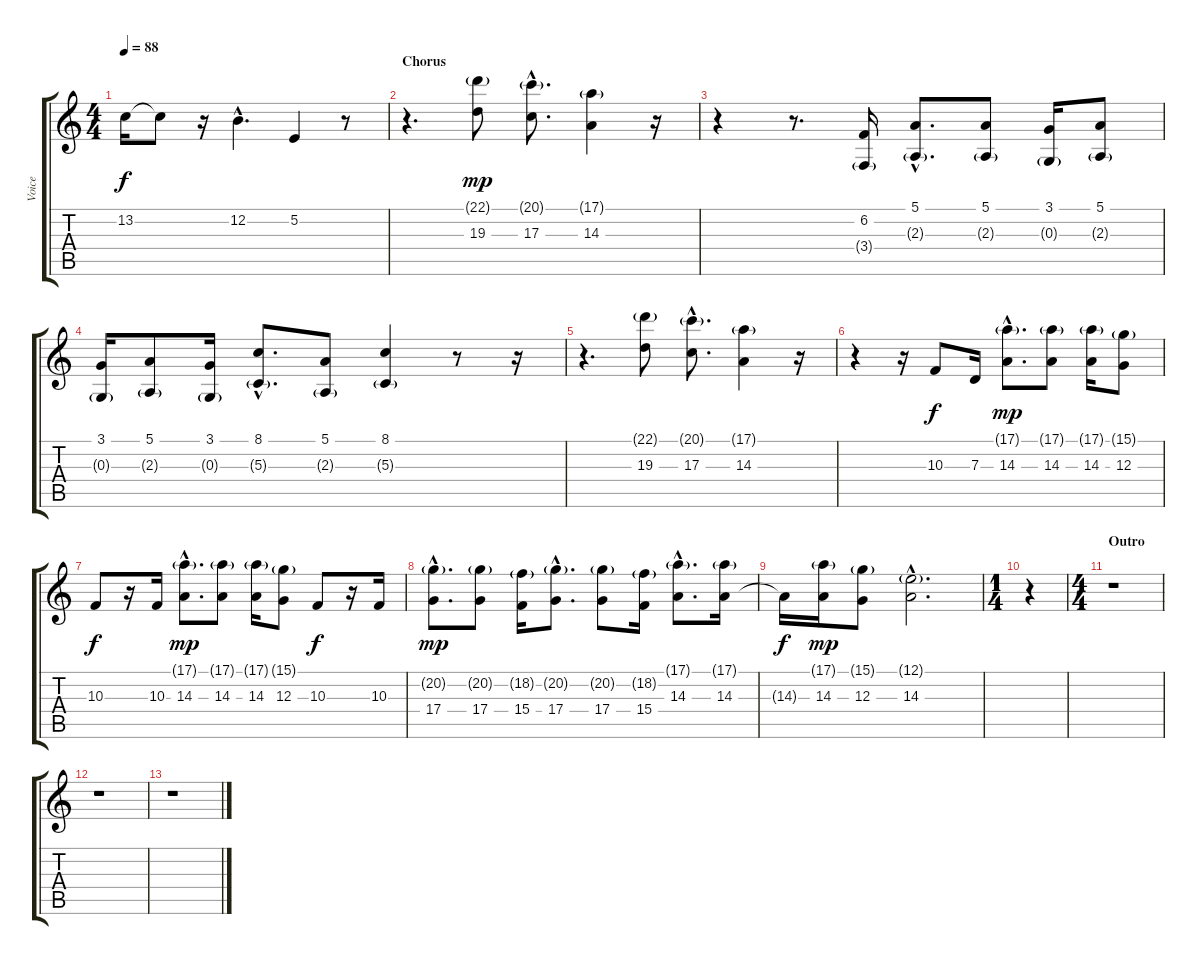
\track ("Voice" "Voice") {instrument tenorsax}
\staff {score tabs}
\tuning (E4 B3 G3 D3 A2 E2) {hide}
\ts (4 4)
\tempo 88
\clef g2
\ks c
13.2.16{dy f} 13.2{t}.8 r.16 12.2{hac}.4{d} 5.2.4 r.8 |
\section ("" "Chorus")
r.4{d} (22.1{g} 19.3).8{dy mp} (20.1{g hac} 17.3{hac}).8{d} (17.1{g} 14.3).4 r.16 |
r.4 r.8{d} (6.2 3.4{g}).16 (5.1{hac} 2.3{g hac}).8{d} (5.1 2.3{g}).8 (3.1 0.3{g}).16 (5.1 2.3{g}).8 |
(3.1 0.3{g}).16 (5.1 2.3{g}).8 (3.1 0.3{g}).16 (8.1{hac} 5.3{g hac}).8{d} (5.1 2.3{g}).8 (8.1 5.3{g}).4 r.8 r.16 |
r.4{d} (22.1{g} 19.3).8 (20.1{g hac} 17.3{hac}).8{d} (17.1{g} 14.3).4 r.16 |
r.4 r.16 10.3.8{dy f} 7.3.16 (17.1{g hac} 14.3{hac}).8{d dy mp} (17.1{g} 14.3).8 (17.1{g} 14.3).16 (15.1{g} 12.3).8 |
10.3.8{dy f} r.16 10.3.16 (17.1{g hac} 14.3{hac}).8{d dy mp} (17.1{g} 14.3).8 (17.1{g} 14.3).16 (15.1{g} 12.3).8 10.3.8{dy f} r.16 10.3.16 |
(20.2{g hac} 17.4{hac}).8{d dy mp} (20.2{g} 17.4).8 (18.2{g} 15.4).16 (20.2{g hac} 17.4{hac}).8{d} (20.2{g} 17.4).8 (18.2{g} 15.4).16 (17.1{g hac} 14.3{hac}).8{d} (17.1{g} 14.3).16 |
14.3{t}.16{dy f} (17.1{g} 14.3).16{dy mp} (15.1{g} 12.3).8 (12.1{g hac} 14.3{hac}).2{d} |
\ts (1 4)
r.4 |
\ts (4 4)
\section ("" "Outro")
r.1 |
r.1 |
r.1
